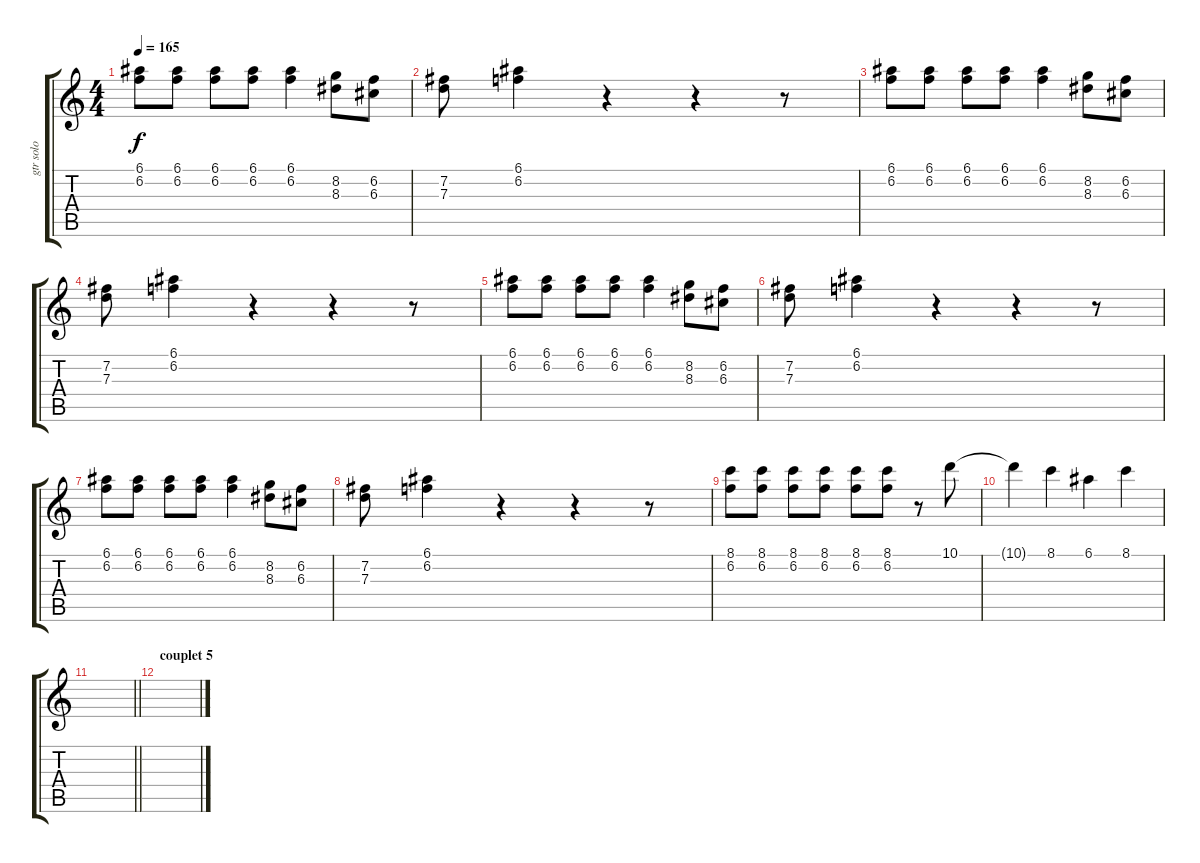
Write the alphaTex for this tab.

\track ("gtr solo" "gtr solo") {instrument overdrivenguitar}
\staff {score tabs}
\tuning (E4 B3 G3 D3 A2 E2) {hide}
\ts (4 4)
\tempo 165
\clef g2
\ks c
(6.1 6.2).8{dy f} (6.1 6.2).8 (6.1 6.2).8 (6.1 6.2).8 (6.1 6.2).4 (8.2 8.3).8 (6.2 6.3).8 |
(7.2 7.3).8 (6.1 6.2).4 r.4 r.4 r.8 |
(6.1 6.2).8 (6.1 6.2).8 (6.1 6.2).8 (6.1 6.2).8 (6.1 6.2).4 (8.2 8.3).8 (6.2 6.3).8 |
(7.2 7.3).8 (6.1 6.2).4 r.4 r.4 r.8 |
(6.1 6.2).8 (6.1 6.2).8 (6.1 6.2).8 (6.1 6.2).8 (6.1 6.2).4 (8.2 8.3).8 (6.2 6.3).8 |
(7.2 7.3).8 (6.1 6.2).4 r.4 r.4 r.8 |
(6.1 6.2).8 (6.1 6.2).8 (6.1 6.2).8 (6.1 6.2).8 (6.1 6.2).4 (8.2 8.3).8 (6.2 6.3).8 |
(7.2 7.3).8 (6.1 6.2).4 r.4 r.4 r.8 |
(8.1 6.2).8 (8.1 6.2).8 (8.1 6.2).8 (8.1 6.2).8 (8.1 6.2).8 (8.1 6.2).8 r.8 10.1.8 |
10.1{t}.4 8.1.4 6.1.4 8.1.4 |
\barLineRight lightlight
|
\section ("" "couplet 5")
